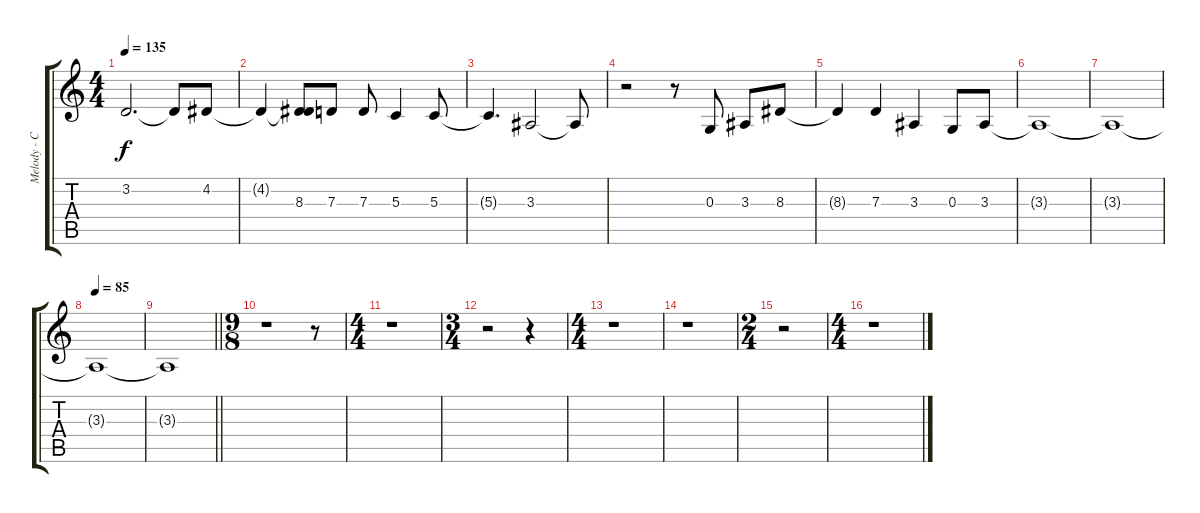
\track ("Melody - Chris" "Melody - C") {instrument clarinet}
\staff {score tabs}
\tuning (E4 B3 G3 D3 A2 E2) {hide}
\ts (4 4)
\tempo 135
\clef g2
\ks c
3.2{t}.2{d dy f} 3.2{t}.8{volume 10} 4.2.8 |
4.2{t}.4 (4.2{t} 8.3).8 7.3.8 7.3.8 5.3.4 5.3.8 |
5.3{t}.4{d} 3.3.2 3.3{t}.8 |
r.2 r.8 0.3.8 3.3.8 8.3.8 |
8.3{t}.4 7.3.4 3.3.4 0.3.8 3.3.8 |
3.3{t}.1 |
3.3{t}.1{volume 0} |
\tempo 85
3.3{t}.1 |
\barLineRight lightlight
3.3{t}.1 |
\ts (9 8)
\section ("" "")
r.1 r.8 |
\ts (4 4)
r.1 |
\ts (3 4)
r.2 r.4 |
\ts (4 4)
r.1 |
r.1 |
\ts (2 4)
r.2 |
\ts (4 4)
r.1
